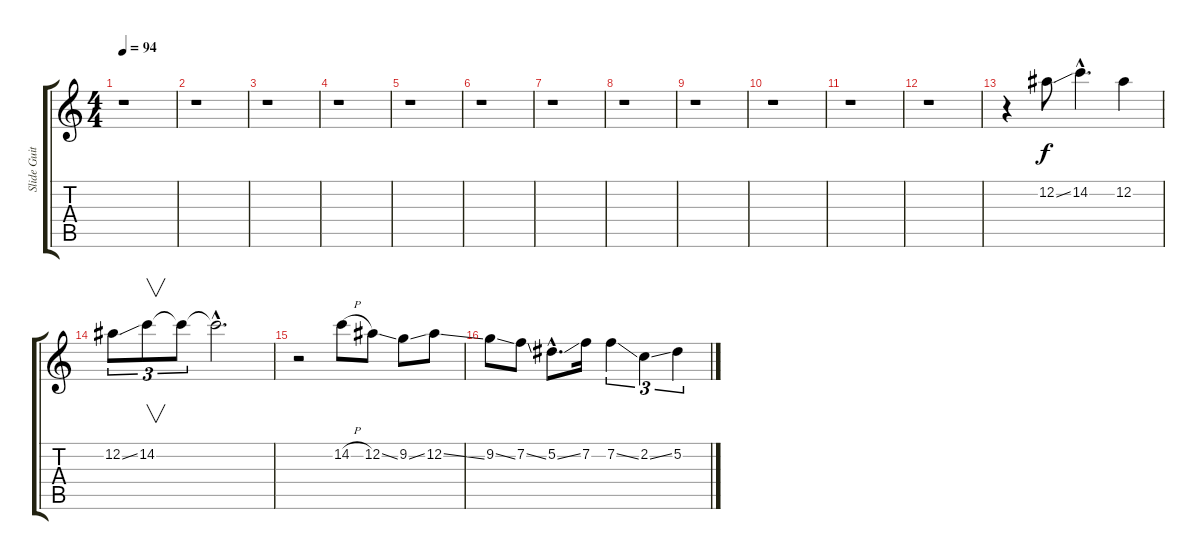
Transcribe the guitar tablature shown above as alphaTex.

\track ("Slide Guitar" "Slide Guit") {instrument electricguitarclean}
\staff {score tabs}
\tuning (Eb4 Bb3 Gb3 Db3 Ab2 Eb2) {hide}
\ts (4 4)
\tempo 94
\clef g2
\ks c
r.1{dy f} |
r.1 |
r.1 |
r.1 |
r.1 |
r.1 |
r.1 |
r.1 |
r.1 |
r.1 |
r.1 |
r.1 |
r.4 12.2{ss}.8 14.2{hac}.4{d} 12.2.4 |
12.2{ss}.8{tu (3 2)} 14.2.8{v tu (3 2)} 14.2{t}.8{tu (3 2)} 14.2{hac t}.2{d} |
r.2 14.2{h}.8 12.2{ss}.8 9.2{ss}.8 12.2{ss}.8 |
9.2{ss}.8 7.2{ss}.8 5.2{ss hac}.8{d} 7.2.16 7.2{ss}.4{tu (3 2)} 2.2{ss}.4{tu (3 2)} 5.2.4{tu (3 2)}
